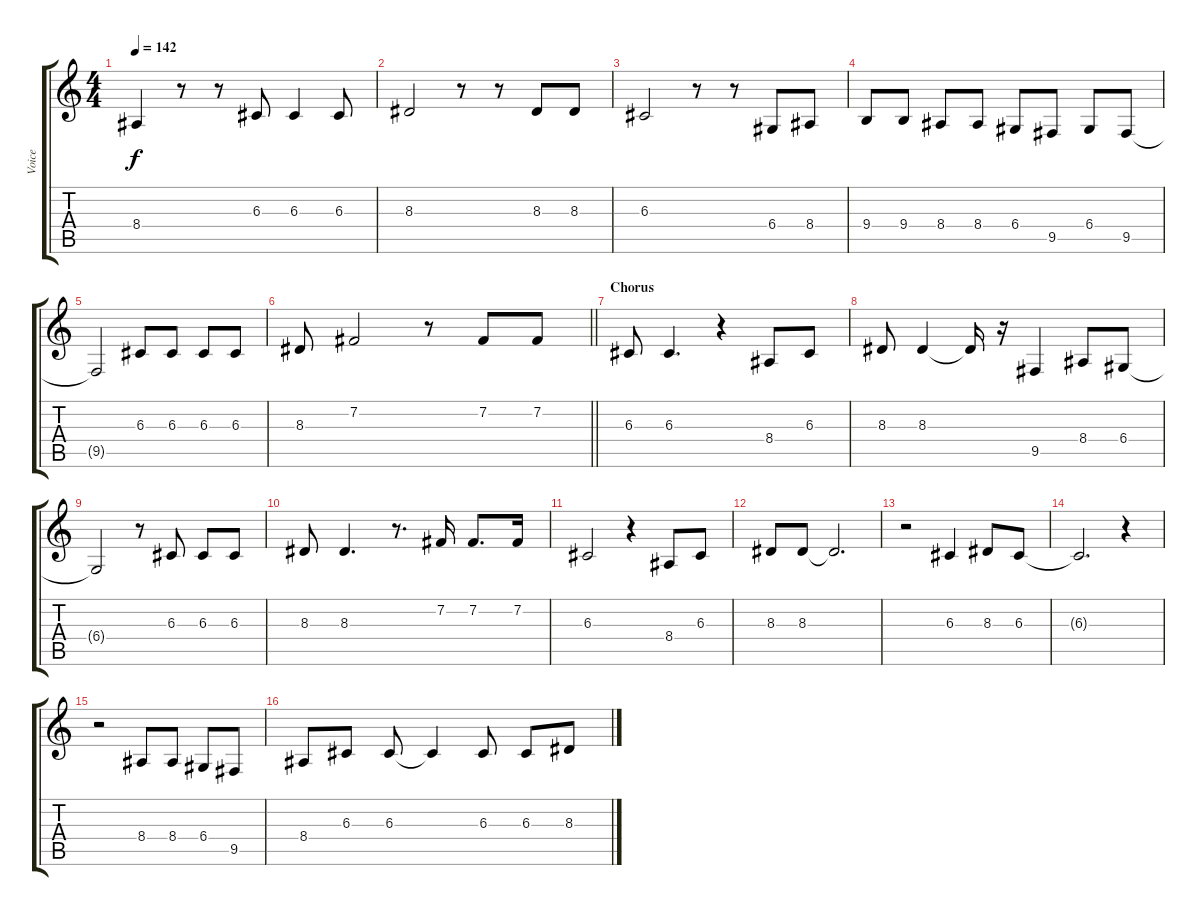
\track ("Voice" "Voice") {instrument trumpet}
\staff {score tabs}
\tuning (E4 B3 G3 D3 A2 E2) {hide}
\ts (4 4)
\tempo 142
\clef g2
\ks c
8.4{t}.4{dy f} r.8 r.8 6.3.8 6.3.4 6.3.8 |
8.3.2 r.8 r.8 8.3.8 8.3.8 |
6.3.2 r.8 r.8 6.4.8 8.4.8 |
9.4.8 9.4.8 8.4.8 8.4.8 6.4.8 9.5.8 6.4.8 9.5.8 |
9.5{t}.2 6.3.8 6.3.8 6.3.8 6.3.8 |
\barLineRight lightlight
8.3.8 7.2.2 r.8 7.2.8 7.2.8 |
\section ("" "Chorus")
6.3.8 6.3.4{d} r.4 8.4.8 6.3.8 |
8.3.8 8.3.4 8.3{t}.16 r.16 9.5.4 8.4.8 6.4.8 |
6.4{t}.2 r.8 6.3.8 6.3.8 6.3.8 |
8.3.8 8.3.4{d} r.8{d} 7.2.16 7.2.8{d} 7.2.16 |
6.3.2 r.4 8.4.8 6.3.8 |
8.3.8 8.3.8 8.3{t}.2{d} |
r.2 6.3.4 8.3.8 6.3.8 |
6.3{t}.2{d} r.4 |
r.2 8.4.8 8.4.8 6.4.8 9.5.8 |
8.4.8 6.3.8 6.3.8 6.3{t}.4 6.3.8 6.3.8 8.3.8
